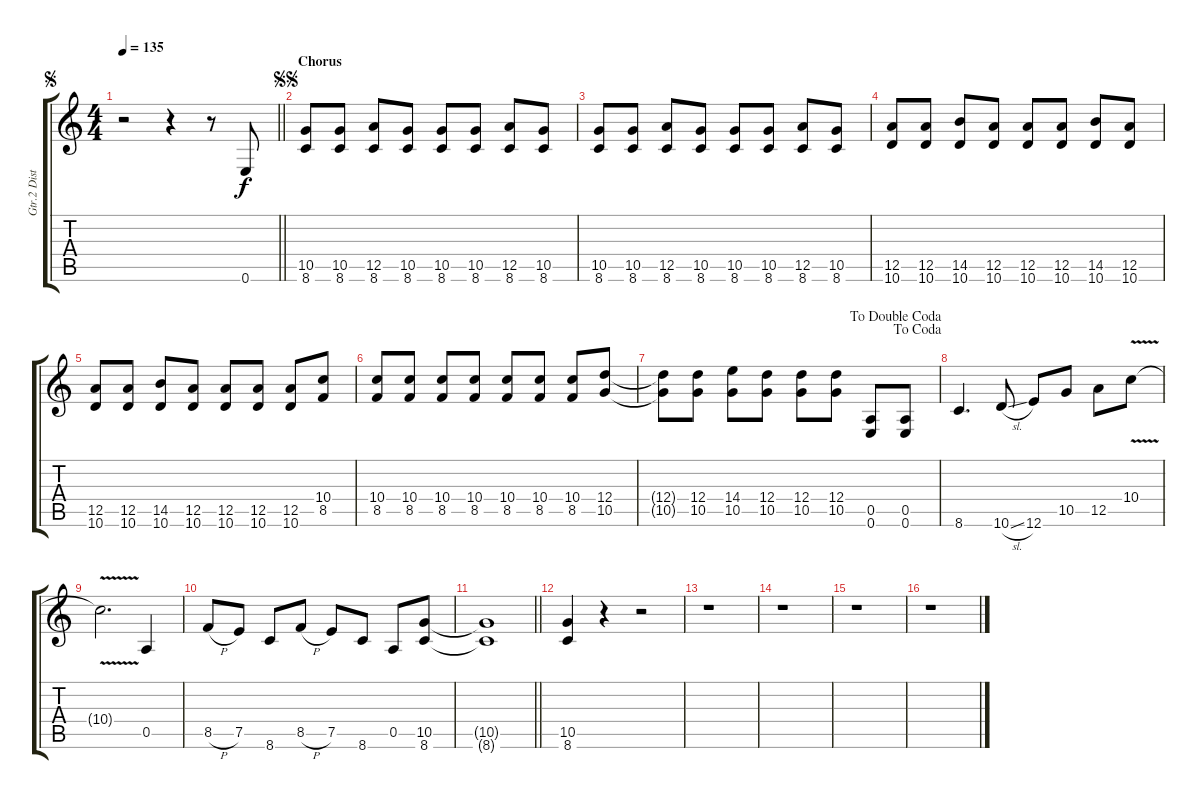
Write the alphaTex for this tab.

\track ("Gtr.2 Dist Gtr " "Gtr.2 Dist") {instrument distortionguitar}
\staff {score tabs}
\tuning (E4 B3 G3 D3 A2 E2) {hide}
\ts (4 4)
\jump segno
\tempo 135
\clef g2
\barLineRight lightlight
\ks c
r.2{dy f} r.4 r.8 0.6.8 |
\section ("" "Chorus")
\jump segnosegno
(10.5 8.6).8 (10.5 8.6).8 (12.5 8.6).8 (10.5 8.6).8 (10.5 8.6).8 (10.5 8.6).8 (12.5 8.6).8 (10.5 8.6).8 |
(10.5 8.6).8 (10.5 8.6).8 (12.5 8.6).8 (10.5 8.6).8 (10.5 8.6).8 (10.5 8.6).8 (12.5 8.6).8 (10.5 8.6).8 |
(12.5 10.6).8 (12.5 10.6).8 (14.5 10.6).8 (12.5 10.6).8 (12.5 10.6).8 (12.5 10.6).8 (14.5 10.6).8 (12.5 10.6).8 |
(12.5 10.6).8 (12.5 10.6).8 (14.5 10.6).8 (12.5 10.6).8 (12.5 10.6).8 (12.5 10.6).8 (12.5 10.6).8 (10.4 8.5).8 |
(10.4 8.5).8 (10.4 8.5).8 (10.4 8.5).8 (10.4 8.5).8 (10.4 8.5).8 (10.4 8.5).8 (10.4 8.5).8 (12.4 10.5).8 |
\jump dacoda
\jump dadoublecoda
(12.4{t} 10.5{t}).8 (12.4 10.5).8 (14.4 10.5).8 (12.4 10.5).8 (12.4 10.5).8 (12.4 10.5).8 (0.5 0.6).8 (0.5 0.6).8 |
8.6.4{d} 10.6{sl}.8 12.6.8 10.5.8 12.5.8 10.4{v}.8 |
10.4{v t}.2{d} 0.5.4 |
8.5{h}.8 7.5.8 8.6.8 8.5{h}.8 7.5.8 8.6.8 0.5.8 (10.5 8.6).8 |
\barLineRight lightlight
(10.5{t} 8.6{t}).1 |
(10.5 8.6).4 r.4 r.2 |
r.1 |
r.1 |
r.1 |
r.1
